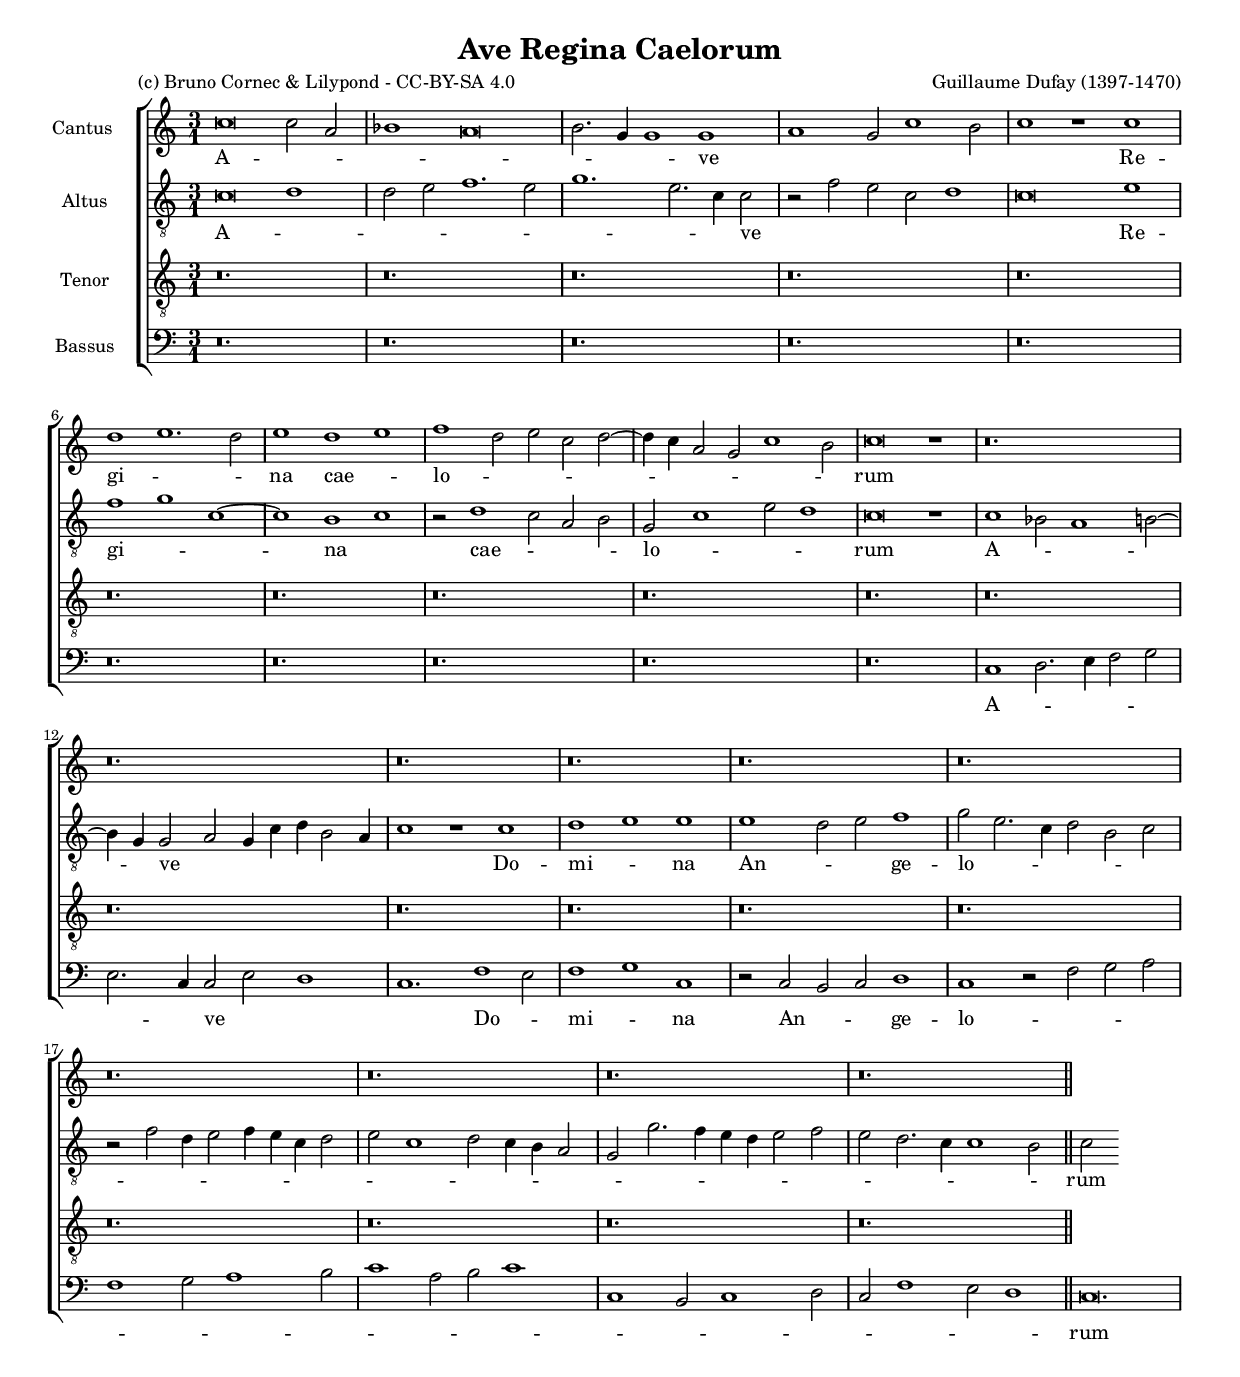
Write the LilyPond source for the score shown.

\version "2.24.0"
\include "italiano.ly"
#(set-global-staff-size 16)

\header {
	composer="Guillaume Dufay (1397-1470)"
	title="Ave Regina Caelorum"
	%tagline="(c) Bruno Cornec - CC-BY-SA 4.0 - Edited with LilyPond"
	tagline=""
	poet = "                (c) Bruno Cornec & Lilypond - CC-BY-SA 4.0"
}

%%%%%%%%%%%%%%%%%%%%%%%%%%%%%%%%%%%%%%%%%%%%%%%%%%%%%%%%%%%%%

global={\key do \major \time 3/1
}

cantus={
	\relative do'' {
	do\breve do2 la2 |
	sib1 la\breve |
	si2. sol4 sol1 sol1 |
	la1 sol2 do1 si2 |
%5
	do1 r do |
	re1 mi1. re2 |
	mi1 re  mi |
	fa re2  mi do re~|
	re4 do la2 sol do1 si2|
%10
	do\breve r1|
	r\breve. |
	r\breve. |
	r\breve. |
	r\breve. |
%15
	r\breve. |
	r\breve. |
	r\breve. |
	r\breve. |
	r\breve. |
%20
	r\breve. |
%25
%30
	 | \bar "||"
	}
}
alto={
	\relative do' {
	do\breve re1  |
	re2 mi fa1. mi2 |
	sol1. mi2. do4 do2 |
	r2 fa mi do re1 |
%5
	do\breve mi1 |
	fa1 sol do,~|
	do si do |
	r2 re1 do2 la si |
	sol do1 mi2 re1 |
%10
	do\breve r1 |
	% Duo basse
	do1 sib2 la1 si2~ |
	si4 sol sol2 la sol4 do re si2 la4 |
	do1 r do |
	re mi mi |
%15
	mi re2 mi fa1 |
	sol2 mi2. do4 re2 si do |
	r2 fa re4 mi2 fa4 mi do re2 |
	mi do1 re2 do4 si la2 |
	sol sol'2. fa4 mi re mi2 fa |
%20
	mi re2. do4 do1 si2 |
	do2 |
%25
%30
	}
}
tenor={
	\relative do' {
	r\breve. |
	r\breve. |
	r\breve. |
	r\breve. |
%5
	r\breve. |
	r\breve. |
	r\breve. |
	r\breve. |
	r\breve. |
%10
	r\breve. |
	r\breve. |
	r\breve. |
	r\breve. |
	r\breve. |
%15
	r\breve. |
	r\breve. |
	r\breve. |
	r\breve. |
	r\breve. |
%20
	r\breve. |
%25
%30
  }
}
bassus={
	\relative do {
	r\breve. |
	r\breve. |
	r\breve. |
	r\breve. |
%5
	r\breve. |
	r\breve. |
	r\breve. |
	r\breve. |
	r\breve. |
%10
	r\breve. |
	do1 re2. mi4 fa2 sol |
	mi2. do4 do2 mi re1 |
	do1. fa1 mi2 |
	fa1 sol do, |
%15
	r2 do si do re1 |
	do r2 fa sol la |
	fa1 sol2 la1 si2 |
	do1 la2 si do1 |
	do, si2 do1 re2 |
%20
	do2 fa1 mi2 re1 |
	do\breve.
%25
%30
  }
}
textAcantus=\lyricmode {
  A -- _ _ _ _ _ _ _ ve _ _ _ _ _
  Re -- gi -- _ _ na cae -- _ lo -- _ _ _ _ _ _ _ _ _ rum
  A -- _ _ _ _ _ _ _ _ _ ve
  Do -- mi -- _ na
  An -- ge -- _ lo -- _ _ rum
}
textAalto=\lyricmode {
  A -- _ _ _ _ _ _ _ _ ve _ _ _ _ _
  Re -- gi -- _ _ na _ cae -- _ _ _ lo -- _ _ _ rum
  A -- _ _ _ _ ve _ _ _ _ _ _ _ 
  Do -- mi -- _ na
  An -- _ _ ge -- lo -- _ _ _ _ _ _ _ _ _ _ _ _ _ _ _ _ _ _ _ _ _ _ _ _ _ _ _ _ _ _ rum
}
textAtenor=\lyricmode {
  A -- _ _ _ _ _ _ _ _ _ _ _ ve
  Re -- gi -- _ na cae -- _ _ lo -- _ _ rum
  A -- _ _ _ _ _ _ _ _ _ ve
  Do -- mi -- _ na
  An -- ge -- _ lo -- _ _ rum
}
textAbassus=\lyricmode {
  A -- _ _ _ _ _ _ ve _ _ _
  Do -- _ mi -- _ na
  An -- _ _ ge -- lo -- _ _ _ _ _ _ _ _ _ _ _ _ _ _ _ _ _ _ _ rum
}

%#(set-global-staff-size 14.5)

\score{
  {
	\new ChoirStaff 
%% espacer les portées les unes des autres
	\with {
	  \override ChoirStaff.staffgroup-staff-spacing.basic-distance = #100 
	%\override VerticalAxisGroup.default-staff-staff-spacing.basic-distance = #100
  }
	  <<
		\new Staff = "v1"<<
			\set Staff.instrumentName = "Cantus   "
			\global
			\new Voice = "soprano" {
			  \clef	treble
			  \cantus
			}
		\new Lyrics="l1A" \lyricmode { \lyricsto "soprano" \textAcantus }
		>>

		\new Staff = "v2"<<
			\set Staff.instrumentName = "Altus  "
			\global
			\new Voice = "alto" {
			  \clef "G_8"	
			  \alto
		  }
		\new Lyrics="l2A"  \lyricmode { \lyricsto "alto" \textAalto }
		>>

		\new Staff = "v3"<<
			\set Staff.instrumentName = "Tenor  "
			\global
			\new Voice = "tenor" {
			  \clef "G_8"	
			  \tenor
		  }
		\new Lyrics="l3A"  \lyricmode { \lyricsto "tenor" \textAtenor }
		>>

		\new Staff ="v4"<<
			\set Staff.instrumentName = "Bassus  "
			\global
			\new Voice = "basse" {
			\clef bass
			\bassus
		  }
		>>
		\new Lyrics="l4A" \lyricmode { \lyricsto "basse" \textAbassus }
	>>
  }
  \layout {
   % #(layout-set-staff-size 14)
%	\context {\Lyrics \override LyricText.font-size = #1.5 }
	\context {
       	\ChoirStaff
% ceci fonctionne pour l'espacement entre portées, pas entre systèmes
    		\override StaffGrouper.staff-staff-spacing.basic-distance = #8
	      }
	    }
  \midi {
    \tempo 4 = 120
    }
}

\paper {
	%linewidth=19.6 \cm
	%interscoreline= 0.0 \cm
	interscorelinefill= 1.0 \cm
	textheight= 26.7 \cm
% ceci fonctionne pour l'espacement entrée portée, pas entre systèmes
	%system-system-spacing.basic-distance = 14
	%min-systems-per-page = #4
	%bottom-margin = 10\mm
	last-bottom-spacing = 100\mm
	% Espace après le titre
	after-title-spacing = #'(
                (space . 0) 
                (padding . 19.5)
                % (stretchability . 4) 
                % (minimum-distance . 0)
                )
%	pagenumber=no
%	\translator { \LyricsContext LyricText \override #'font-relative-size = #1 }
%	\translator { \HaraKiriStaffContext }
%	\translator { \ScoreContext BarNumber \override #'padding = #2 }

}


%%%%%%%%%%%%%%%%%%%%%%%%%%%%%%%%%%%%%%%%%%%%%%%%%%%%%%%%%%%%%%%%%%%%%%%%%%%

%


